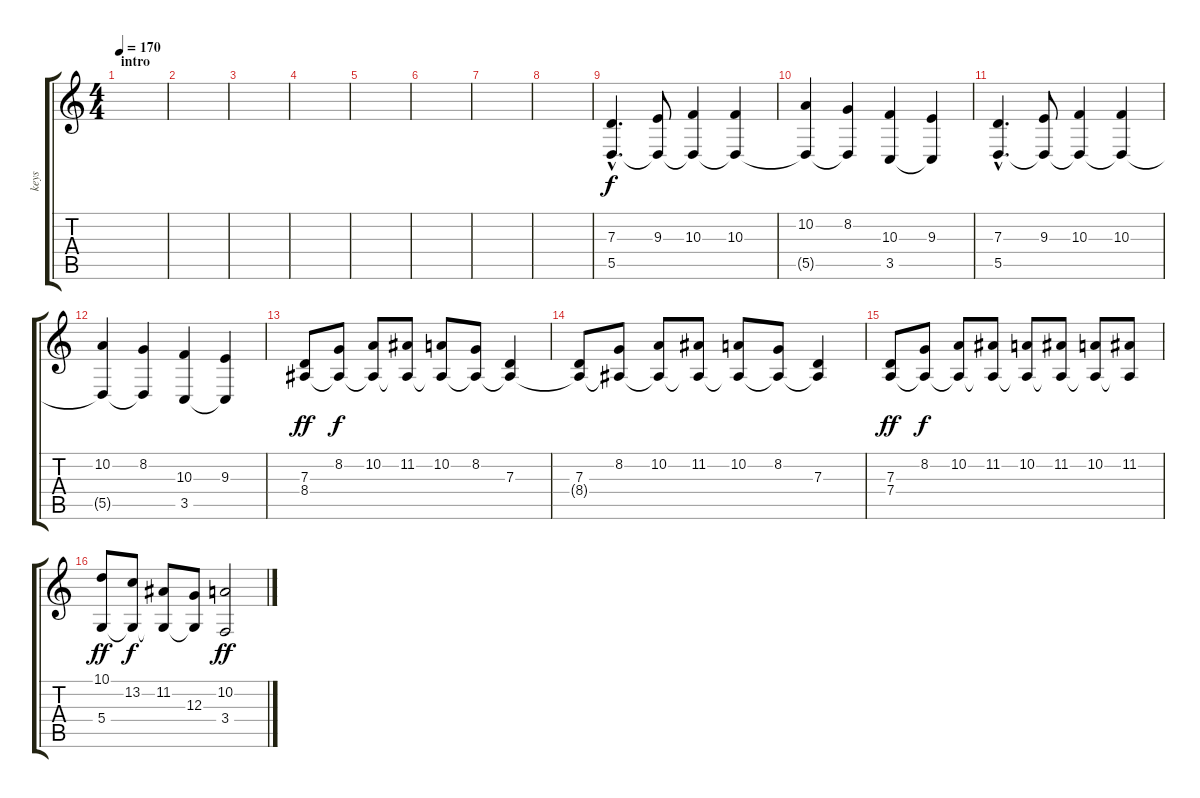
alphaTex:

\track ("keys" "keys") {instrument stringensemble1}
\staff {score tabs}
\tuning (E4 B3 G3 D3 A2 D2) {hide}
\ts (4 4)
\section ("" "intro")
\tempo 170
\clef g2
\ks c
|
|
|
|
|
|
|
|
(7.3{hac} 5.5{hac}).4{d} (9.3 5.5{t}).8 (10.3 5.5{t}).4 (10.3 5.5{t}).4 |
(10.2 5.5{t}).4 (8.2 5.5{t}).4 (10.3 3.5).4 (9.3 3.5{t}).4 |
(7.3{hac} 5.5{hac}).4{d} (9.3 5.5{t}).8 (10.3 5.5{t}).4 (10.3 5.5{t}).4 |
(10.2 5.5{t}).4 (8.2 5.5{t}).4 (10.3 3.5).4 (9.3 3.5{t}).4 |
(7.3 8.4).8{dy ff} (8.2 8.4{t}).8{dy f} (10.2 8.4{t}).8 (11.2 8.4{t}).8 (10.2 8.4{t}).8 (8.2 8.4{t}).8 (7.3 8.4{t}).4 |
(7.3 8.4{t}).8 (8.2 8.4{t}).8 (10.2 8.4{t}).8 (11.2 8.4{t}).8 (10.2 8.4{t}).8 (8.2 8.4{t}).8 (7.3 8.4{t}).4 |
(7.3 7.4).8{dy ff} (8.2 7.4{t}).8{dy f} (10.2 7.4{t}).8 (11.2 7.4{t}).8 (10.2 7.4{t}).8 (11.2 7.4{t}).8 (10.2 7.4{t}).8 (11.2 7.4{t}).8 |
(10.1 5.4).8{dy ff} (13.2 5.4{t}).8{dy f} (11.2 5.4{t}).8 (12.3 5.4{t}).8 (10.2 3.4).2{dy ff}
